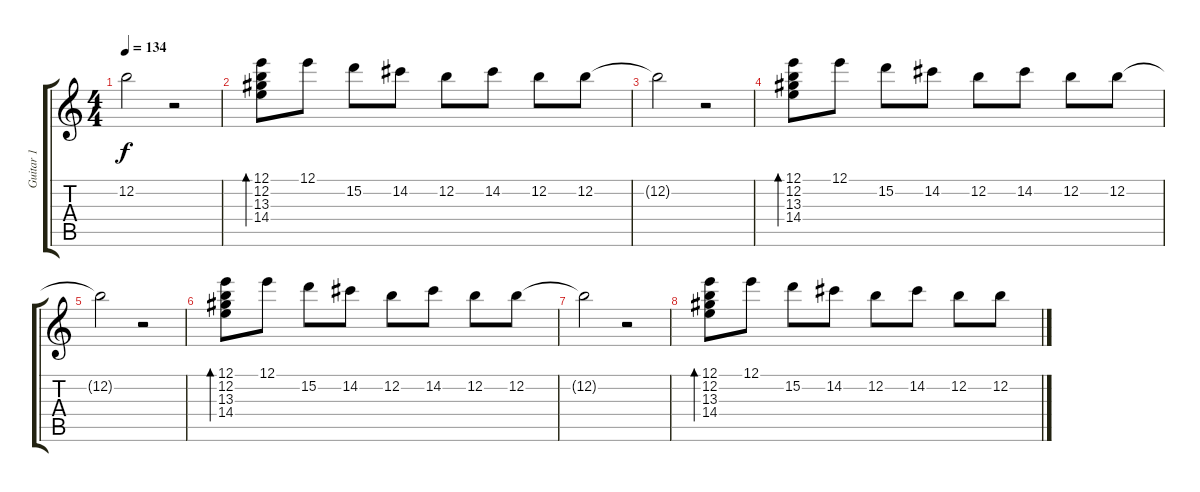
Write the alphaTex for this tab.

\track ("Guitar 1" "Guitar 1") {instrument overdrivenguitar}
\staff {score tabs}
\tuning (E4 B3 G3 D3 A2 E2) {hide}
\ts (4 4)
\tempo 134
\clef g2
\ks c
12.2{t}.2{dy f} r.2 |
(12.1 12.2 13.3 14.4).8{bd 120} 12.1.8 15.2.8 14.2.8 12.2.8 14.2.8 12.2.8 12.2.8 |
12.2{t}.2 r.2 |
(12.1 12.2 13.3 14.4).8{bd 120} 12.1.8 15.2.8 14.2.8 12.2.8 14.2.8 12.2.8 12.2.8 |
12.2{t}.2 r.2 |
(12.1 12.2 13.3 14.4).8{bd 120 volume 0} 12.1.8 15.2.8 14.2.8 12.2.8 14.2.8 12.2.8 12.2.8 |
12.2{t}.2 r.2 |
(12.1 12.2 13.3 14.4).8{bd 120} 12.1.8 15.2.8 14.2.8 12.2.8 14.2.8 12.2.8 12.2.8
